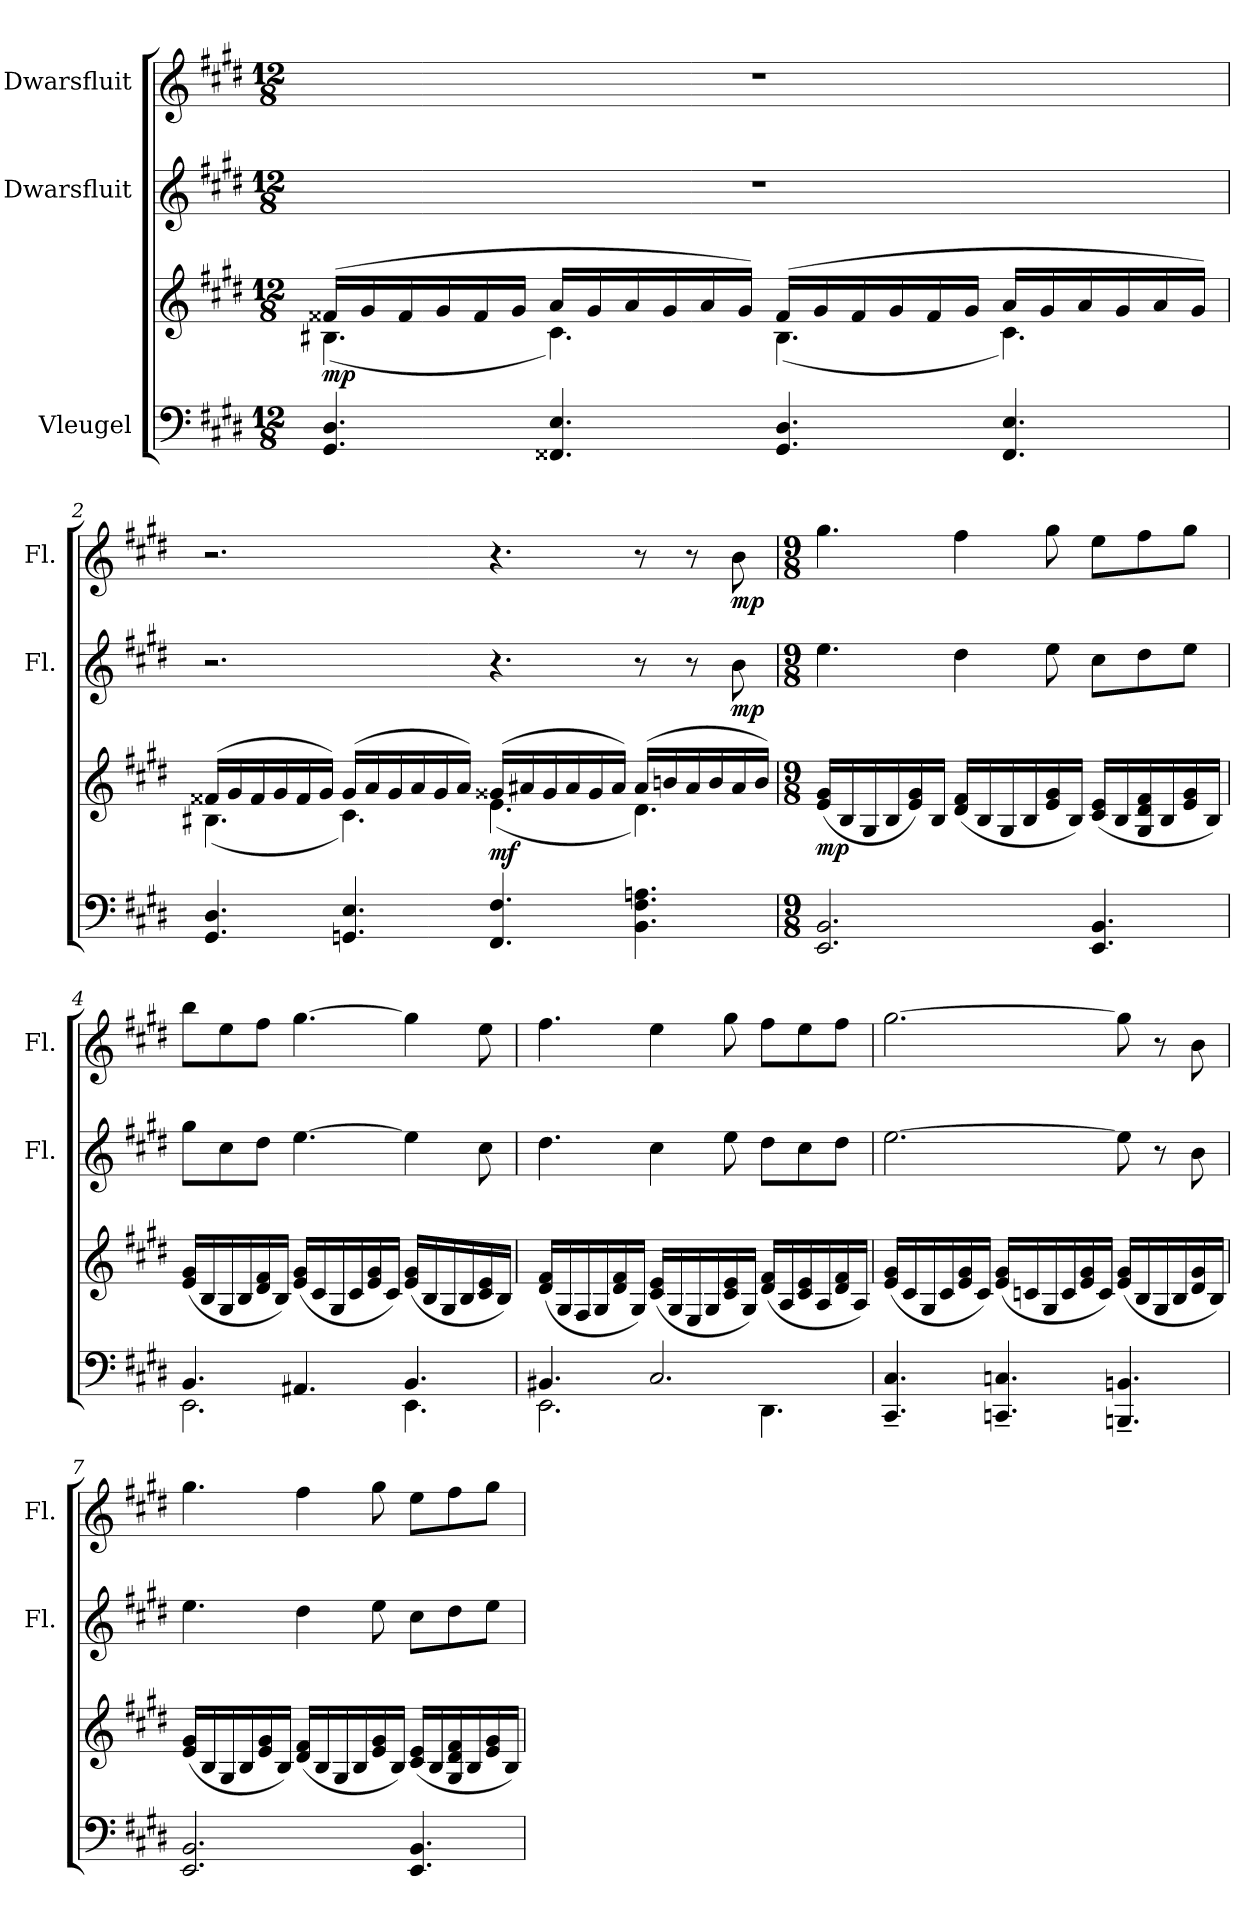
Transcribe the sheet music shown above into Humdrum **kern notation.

**kern	**kern	**dynam	**kern	**dynam	**kern	**dynam
*part3	*part3	*part3	*part2	*part2	*part1	*part1
*staff4	*staff3	*staff3/4	*staff2	*staff2	*staff1	*staff1
*I"Vleugel	*	*	*I"Dwarsfluit	*	*I"Dwarsfluit	*
*	*	*	*I'Fl.	*	*I'Fl.	*
*clefF4	*clefG2	*	*clefG2	*	*clefG2	*
*k[f#c#g#d#]	*k[f#c#g#d#]	*	*k[f#c#g#d#]	*	*k[f#c#g#d#]	*
*M12/8	*M12/8	*	*M12/8	*	*M12/8	*
*MM80	*MM80	*	*MM80	*	*MM80	*
=1	=1	=1	=1	=1	=1	=1
*	*^	*	*	*	*	*
!	!	!	!LO:DY:b	!	!	!	!
4.GG#/ 4.D#/	(16f##X/LL	(4.B#X\	mp	1.r	.	1.r	.
.	16g#/	.	.	.	.	.	.
.	16f##/	.	.	.	.	.	.
.	16g#/	.	.	.	.	.	.
.	16f##/	.	.	.	.	.	.
.	16g#/JJ	.	.	.	.	.	.
4.FF##X/ 4.E/	16a/LL	4.c#\)	.	.	.	.	.
.	16g#/	.	.	.	.	.	.
.	16a/	.	.	.	.	.	.
.	16g#/	.	.	.	.	.	.
.	16a/	.	.	.	.	.	.
.	16g#/JJ)	.	.	.	.	.	.
4.GG#/ 4.D#/	(16f##/LL	(4.B#\	.	.	.	.	.
.	16g#/	.	.	.	.	.	.
.	16f##/	.	.	.	.	.	.
.	16g#/	.	.	.	.	.	.
.	16f##/	.	.	.	.	.	.
.	16g#/JJ	.	.	.	.	.	.
4.FF##/ 4.E/	16a/LL	4.c#\)	.	.	.	.	.
.	16g#/	.	.	.	.	.	.
.	16a/	.	.	.	.	.	.
.	16g#/	.	.	.	.	.	.
.	16a/	.	.	.	.	.	.
.	16g#/JJ)	.	.	.	.	.	.
!!LO:LB:g=z
=2	=2	=2	=2	=2	=2	=2	=2
4.GG#/ 4.D#/	(16f##X/LL	(4.B#X\	.	2.r	.	2.r	.
.	16g#/	.	.	.	.	.	.
.	16f##/	.	.	.	.	.	.
.	16g#/	.	.	.	.	.	.
.	16f##/	.	.	.	.	.	.
.	16g#/JJ)	.	.	.	.	.	.
4.GGn/ 4.E/	(16g#/LL	4.c#\)	.	.	.	.	.
.	16a/	.	.	.	.	.	.
.	16g#/	.	.	.	.	.	.
.	16a/	.	.	.	.	.	.
.	16g#/	.	.	.	.	.	.
.	16a/JJ)	.	.	.	.	.	.
!	!	!	!LO:DY:b	!	!	!	!
4.FF#/ 4.F#/	(16g##X/LL	(4.e\	mf	4.r	.	4.r	.
.	16a#X/	.	.	.	.	.	.
.	16g##/	.	.	.	.	.	.
.	16a#/	.	.	.	.	.	.
.	16g##/	.	.	.	.	.	.
.	16a#/JJ)	.	.	.	.	.	.
4.BB\ 4.F#\ 4.An\	(16a#/LL	4.d#\)	.	8r	.	8r	.
.	16bn/	.	.	.	.	.	.
.	16a#/	.	.	8r	.	8r	.
.	16b/	.	.	.	.	.	.
!	!	!	!	!	!LO:DY:b	!	!LO:DY:b
.	16a#/	.	.	8b\	mp	8b\	mp
.	16b/JJ)	.	.	.	.	.	.
*	*v	*v	*	*	*	*	*
!!LO:PB:g=z
=3	=3	=3	=3	=3	=3	=3
*M9/8	*M9/8	*	*M9/8	*	*M9/8	*
!	!	!LO:DY:b	!	!	!	!
2.EE/ 2.BB/	(>16e/ 16g#/LL	mp	4.ee\	.	4.gg#\	.
.	16B/	.	.	.	.	.
.	16G#/	.	.	.	.	.
.	16B/	.	.	.	.	.
.	16e/ 16g#/)	.	.	.	.	.
.	16B/JJ	.	.	.	.	.
.	(>16d#/ 16f#/LL	.	4dd#\	.	4ff#\	.
.	16B/	.	.	.	.	.
.	16G#/	.	.	.	.	.
.	16B/	.	.	.	.	.
.	16e/ 16g#/	.	8ee\	.	8gg#\	.
.	16B/JJ)	.	.	.	.	.
4.EE/ 4.BB/	(>16c#/ 16e/LL	.	8cc#\L	.	8ee\L	.
.	16B/	.	.	.	.	.
.	16G#/ 16d#/ 16f#/	.	8dd#\	.	8ff#\	.
.	16B/	.	.	.	.	.
.	16e/ 16g#/	.	8ee\J	.	8gg#\J	.
.	16B/JJ)	.	.	.	.	.
!!LO:LB:g=z
=4	=4	=4	=4	=4	=4	=4
*^	*	*	*	*	*	*
4.BB/	2.EE\	(>16e/ 16g#/LL	.	8gg#\L	.	8bb\L	.
.	.	16B/	.	.	.	.	.
.	.	16G#/	.	8cc#\	.	8ee\	.
.	.	16B/	.	.	.	.	.
.	.	16d#/ 16f#/	.	8dd#\J	.	8ff#\J	.
.	.	16B/JJ)	.	.	.	.	.
4.AA#X/	.	(>16e/ 16g#/LL	.	[4.ee\	.	[4.gg#\	.
.	.	16c#/	.	.	.	.	.
.	.	16G#/	.	.	.	.	.
.	.	16c#/	.	.	.	.	.
.	.	16e/ 16g#/	.	.	.	.	.
.	.	16c#/JJ)	.	.	.	.	.
4.BB/	4.EE\	(>16e/ 16g#/LL	.	4ee\]	.	4gg#\]	.
.	.	16B/	.	.	.	.	.
.	.	16G#/	.	.	.	.	.
.	.	16B/	.	.	.	.	.
.	.	16c#/ 16e/	.	8cc#\	.	8ee\	.
.	.	16B/JJ)	.	.	.	.	.
=5	=5	=5	=5	=5	=5	=5	=5
4.BB#X/	2.EE\	(>16d#/ 16f#/LL	.	4.dd#\	.	4.ff#\	.
.	.	16G#/	.	.	.	.	.
.	.	16F#/	.	.	.	.	.
.	.	16G#/	.	.	.	.	.
.	.	16d#/ 16f#/	.	.	.	.	.
.	.	16G#/JJ)	.	.	.	.	.
2.C#/	.	(>16c#/ 16e/LL	.	4cc#\	.	4ee\	.
.	.	16G#/	.	.	.	.	.
.	.	16E/	.	.	.	.	.
.	.	16G#/	.	.	.	.	.
.	.	16c#/ 16e/	.	8ee\	.	8gg#\	.
.	.	16G#/JJ)	.	.	.	.	.
.	4.DD#\	(>16d#/ 16f#/LL	.	8dd#\L	.	8ff#\L	.
.	.	16A/	.	.	.	.	.
.	.	16c#/ 16e/	.	8cc#\	.	8ee\	.
.	.	16A/	.	.	.	.	.
.	.	16d#/ 16f#/	.	8dd#\J	.	8ff#\J	.
.	.	16A/JJ)	.	.	.	.	.
*v	*v	*	*	*	*	*	*
!!LO:LB:g=z
=6	=6	=6	=6	=6	=6	=6
4.CC#/~ 4.C#/~	(>16e/ 16g#/LL	.	[2.ee\	.	[2.gg#\	.
.	16c#/	.	.	.	.	.
.	16G#/	.	.	.	.	.
.	16c#/	.	.	.	.	.
.	16e/ 16g#/	.	.	.	.	.
.	16c#/JJ)	.	.	.	.	.
4.CCn/~ 4.Cn/~	(>16e/ 16g#/LL	.	.	.	.	.
.	16cn/	.	.	.	.	.
.	16G#/	.	.	.	.	.
.	16c/	.	.	.	.	.
.	16e/ 16g#/	.	.	.	.	.
.	16c/JJ)	.	.	.	.	.
4.BBBn/~ 4.BBn/~	(>16e/ 16g#/LL	.	8ee\]	.	8gg#\]	.
.	16B/	.	.	.	.	.
.	16G#/	.	8r	.	8r	.
.	16B/	.	.	.	.	.
.	16d#/ 16g#/	.	8b\	.	8b\	.
.	16B/JJ)	.	.	.	.	.
=7	=7	=7	=7	=7	=7	=7
2.EE/ 2.BB/	(>16e/ 16g#/LL	.	4.ee\	.	4.gg#\	.
.	16B/	.	.	.	.	.
.	16G#/	.	.	.	.	.
.	16B/	.	.	.	.	.
.	16e/ 16g#/	.	.	.	.	.
.	16B/JJ)	.	.	.	.	.
.	(>16d#/ 16f#/LL	.	4dd#\	.	4ff#\	.
.	16B/	.	.	.	.	.
.	16G#/	.	.	.	.	.
.	16B/	.	.	.	.	.
.	16e/ 16g#/	.	8ee\	.	8gg#\	.
.	16B/JJ)	.	.	.	.	.
4.EE/ 4.BB/	(>16c#/ 16e/LL	.	8cc#\L	.	8ee\L	.
.	16B/	.	.	.	.	.
.	16G#/ 16d#/ 16f#/	.	8dd#\	.	8ff#\	.
.	16B/	.	.	.	.	.
.	16e/ 16g#/	.	8ee\J	.	8gg#\J	.
.	16B/JJ)	.	.	.	.	.
=	=	=	=	=	=	=
*-	*-	*-	*-	*-	*-	*-
